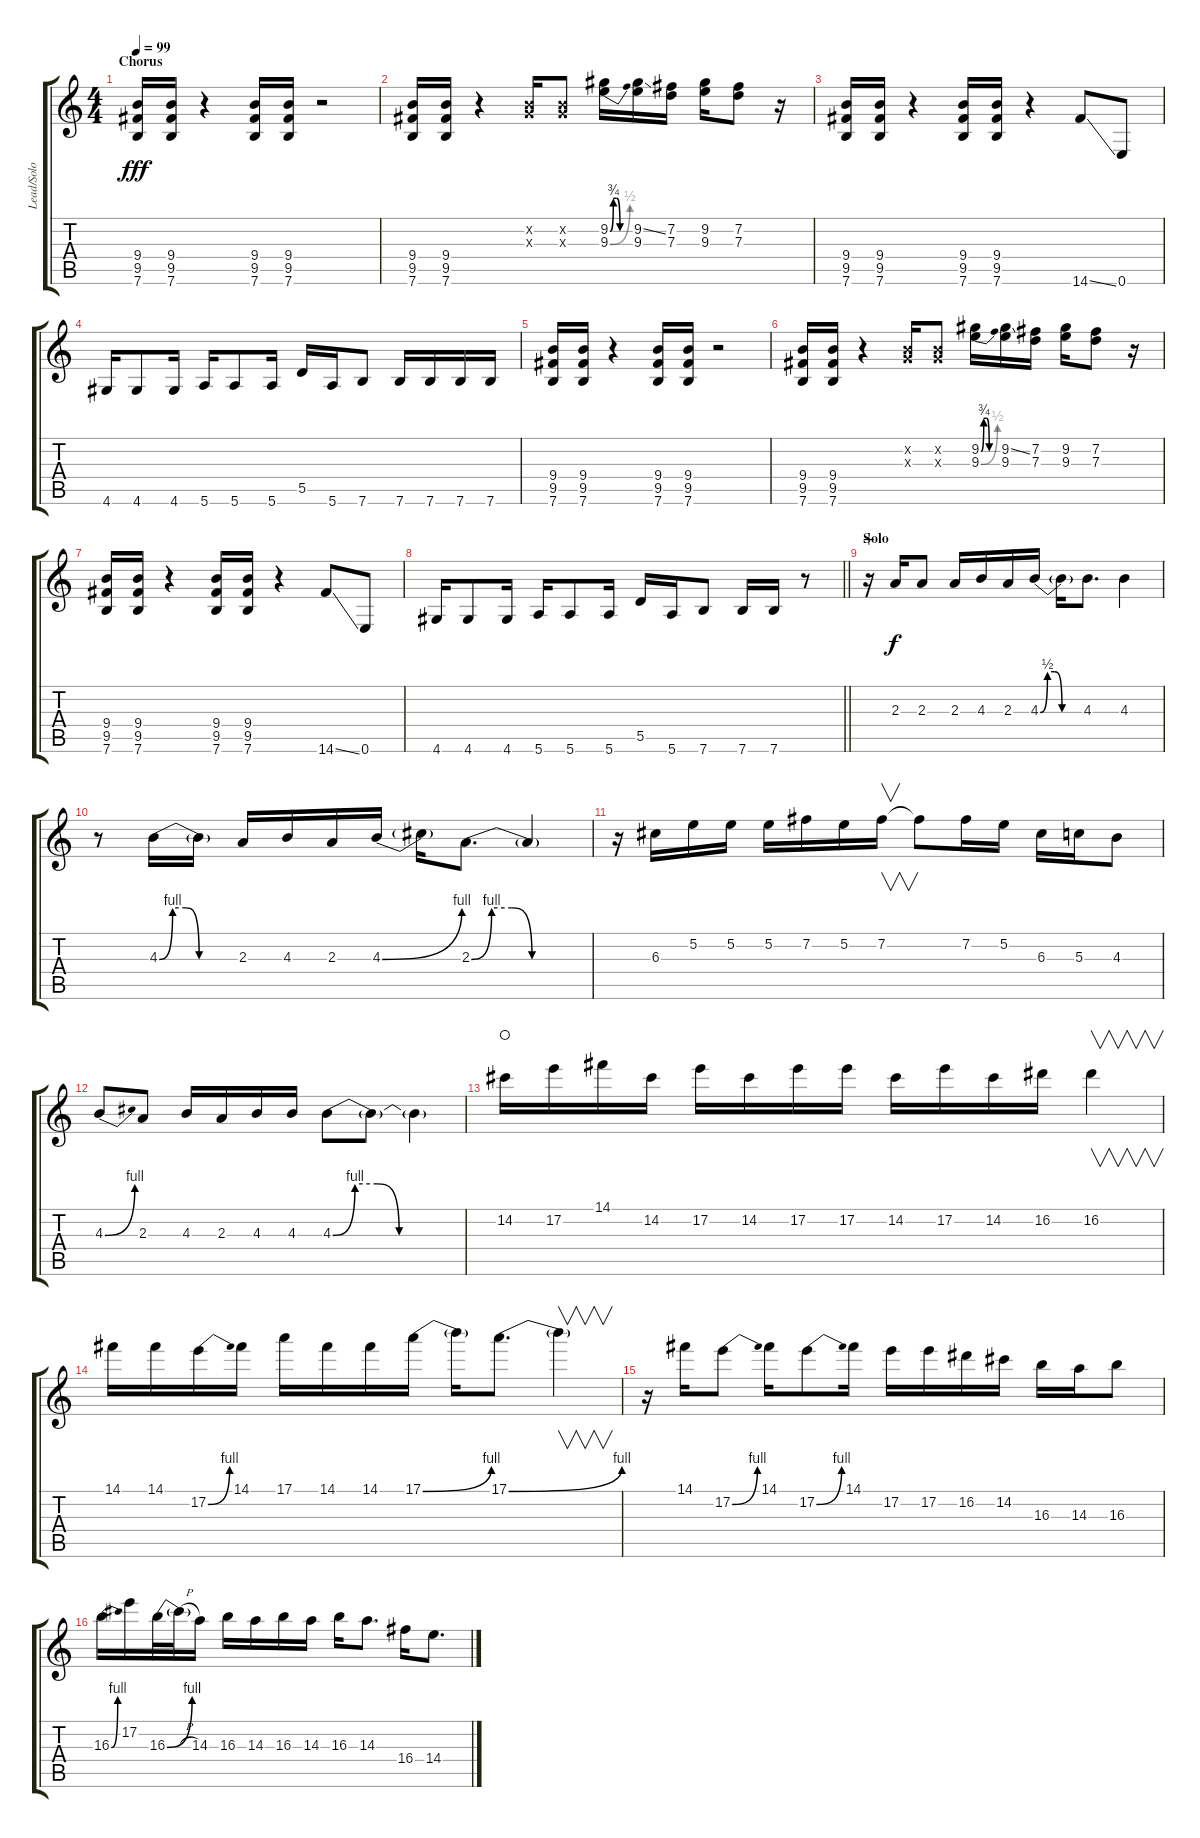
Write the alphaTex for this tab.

\track ("Lead/Solo" "Lead/Solo") {instrument distortionguitar}
\staff {score tabs}
\tuning (E4 B3 G3 D3 A2 E2) {hide}
\ts (4 4)
\section ("" "Chorus")
\tempo 99
\clef g2
\ks c
(9.4 9.5 7.6).16{dy fff} (9.4 9.5 7.6).16 r.4 (9.4 9.5 7.6).16 (9.4 9.5 7.6).16 r.2 |
(9.4 9.5 7.6).16 (9.4 9.5 7.6).16 r.4 (0.2{x} 0.3{x}).16 (0.2{x} 0.3{x}).8 (9.2{be (custom 0 0 10 3 20 3 30 0 60 0)} 9.3{be (bend 0 0 60 2)}).16 (9.2{ss} 9.3).16 (7.2 7.3).16 (9.2 9.3).16 (7.2 7.3).8 r.16 |
(9.4 9.5 7.6).16 (9.4 9.5 7.6).16 r.4 (9.4 9.5 7.6).16 (9.4 9.5 7.6).16 r.4 14.6{ss}.8 0.6.8 |
4.6.16 4.6.8 4.6.16 5.6.16 5.6.8 5.6.16 5.5.16 5.6.16 7.6.8 7.6.16 7.6.16 7.6.16 7.6.16 |
(9.4 9.5 7.6).16 (9.4 9.5 7.6).16 r.4 (9.4 9.5 7.6).16 (9.4 9.5 7.6).16 r.2 |
(9.4 9.5 7.6).16 (9.4 9.5 7.6).16 r.4 (0.2{x} 0.3{x}).16 (0.2{x} 0.3{x}).8 (9.2{be (custom 0 0 10 3 20 3 30 0 60 0)} 9.3{be (bend 0 0 60 2)}).16 (9.2{ss} 9.3).16 (7.2 7.3).16 (9.2 9.3).16 (7.2 7.3).8 r.16 |
(9.4 9.5 7.6).16 (9.4 9.5 7.6).16 r.4 (9.4 9.5 7.6).16 (9.4 9.5 7.6).16 r.4 14.6{ss}.8 0.6.8 |
\barLineRight lightlight
4.6.16 4.6.8 4.6.16 5.6.16 5.6.8 5.6.16 5.5.16 5.6.16 7.6.8 7.6.16 7.6.16 r.8 |
\section ("" "Solo")
r.16{wahc} 2.3.16{dy f} 2.3.8 2.3.16 4.3.16 2.3.16 4.3{be (custom 0 0 10 2 20 2 30 0 60 0)}.16 4.3{t}.16 4.3.8{d} 4.3.4 |
r.8 4.3{be (custom 0 0 10 4 20 4 30 0 60 0)}.16 4.3{t}.16 2.3.16 4.3.16 2.3.16 4.3{be (bend 0 0 60 4)}.16 4.3{t}.16 2.3{be (custom 0 0 10 4 20 4 30 0 60 0)}.8{d} 2.3{t}.4 |
r.16 6.3.16 5.2.16 5.2.16 5.2.16 7.2.16 5.2.16 7.2.16{v} 7.2{t}.8 7.2.16 5.2.16 6.3.16 5.3.16 4.3.8 |
4.3{be (bend 0 0 60 4)}.8 2.3.8 4.3.16 2.3.16 4.3.16 4.3.16 4.3{be (custom 0 0 10 4 20 4 30 0 60 0)}.8 4.3{t}.8 4.3{t}.4 |
14.2.16{waho} 17.2.16 14.1.16 14.2.16 17.2.16 14.2.16 17.2.16 17.2.16 14.2.16 17.2.16 14.2.16 16.2.16 16.2.4{v} |
14.1.16 14.1.16 17.2{be (bend 0 0 60 4)}.16 14.1.16 17.1.16 14.1.16 14.1.16 17.1{be (bend 0 0 60 4)}.16 17.1{t}.16 17.1{be (bend 0 0 60 4)}.8{d} 17.1{t}.4{v} |
r.16 14.1.16 17.2{be (bend 0 0 60 4)}.8 14.1.16 17.2{be (bend 0 0 60 4)}.8 14.1.16 17.2.16 17.2.16 16.2.16 14.2.16 16.3.16 14.3.16 16.3.8 |
16.3{be (bend 0 0 60 4)}.16 17.2.16 16.3{be (bend 0 0 60 4)}.32 16.3{h t}.32 14.3.16 16.3.16 14.3.16 16.3.16 14.3.16 16.3.16 14.3.8{d} 16.4.16 14.4.8{d}
